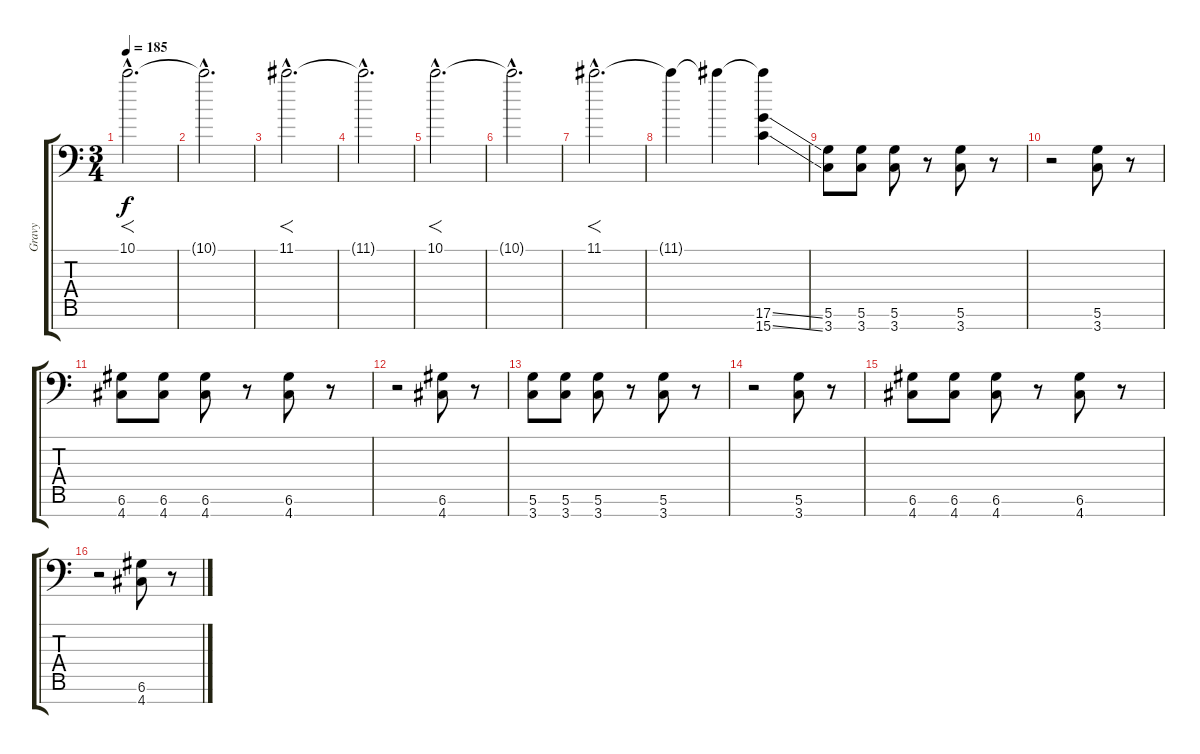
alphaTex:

\track ("Gravy" "Gravy") {instrument distortionguitar}
\staff {score tabs}
\tuning (D4 A3 F3 C3 G2 D2 A1) {hide}
\ts (3 4)
\tempo 185
\clef f4
\ks c
10.1{hac}.2{f d dy f} |
10.1{hac t}.2{d} |
11.1{hac}.2{f d} |
11.1{hac t}.2{d} |
10.1{hac}.2{f d} |
10.1{hac t}.2{d} |
11.1{hac}.2{f d} |
11.1{t}.4 11.1{t}.4 (11.1{t} 17.6{ss} 15.7{ss}).4 |
(5.6 3.7).8 (5.6 3.7).8 (5.6 3.7).8 r.8 (5.6 3.7).8 r.8 |
r.2 (5.6 3.7).8 r.8 |
(6.6 4.7).8 (6.6 4.7).8 (6.6 4.7).8 r.8 (6.6 4.7).8 r.8 |
r.2 (6.6 4.7).8 r.8 |
(5.6 3.7).8 (5.6 3.7).8 (5.6 3.7).8 r.8 (5.6 3.7).8 r.8 |
r.2 (5.6 3.7).8 r.8 |
(6.6 4.7).8 (6.6 4.7).8 (6.6 4.7).8 r.8 (6.6 4.7).8 r.8 |
r.2 (6.6 4.7).8 r.8
